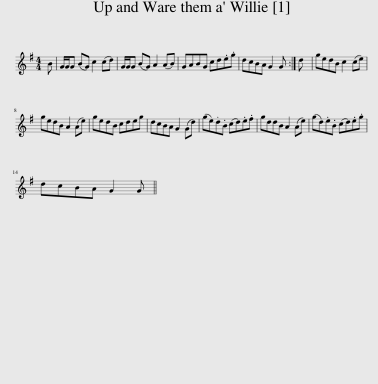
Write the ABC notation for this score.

X:1
L:1/8
M:4/4
I:linebreak $
K:G
V:1 treble
V:1
 B | G/G/G (BG) c2 (cd) | G/G/G (BG) A2 (AB) | GABG cd.e.g | dcBA G2 G :| %5
 d | gedB c2 (ce) |$ gedB A2 (Ae) | gedB cdeg | dcBA G2 (Gd) | %10
 (ge).d.B (cd).e.f | gddB A2 (Ae) | (gd).e.B (cd).e.g |$ dcBA G2 G || %14
